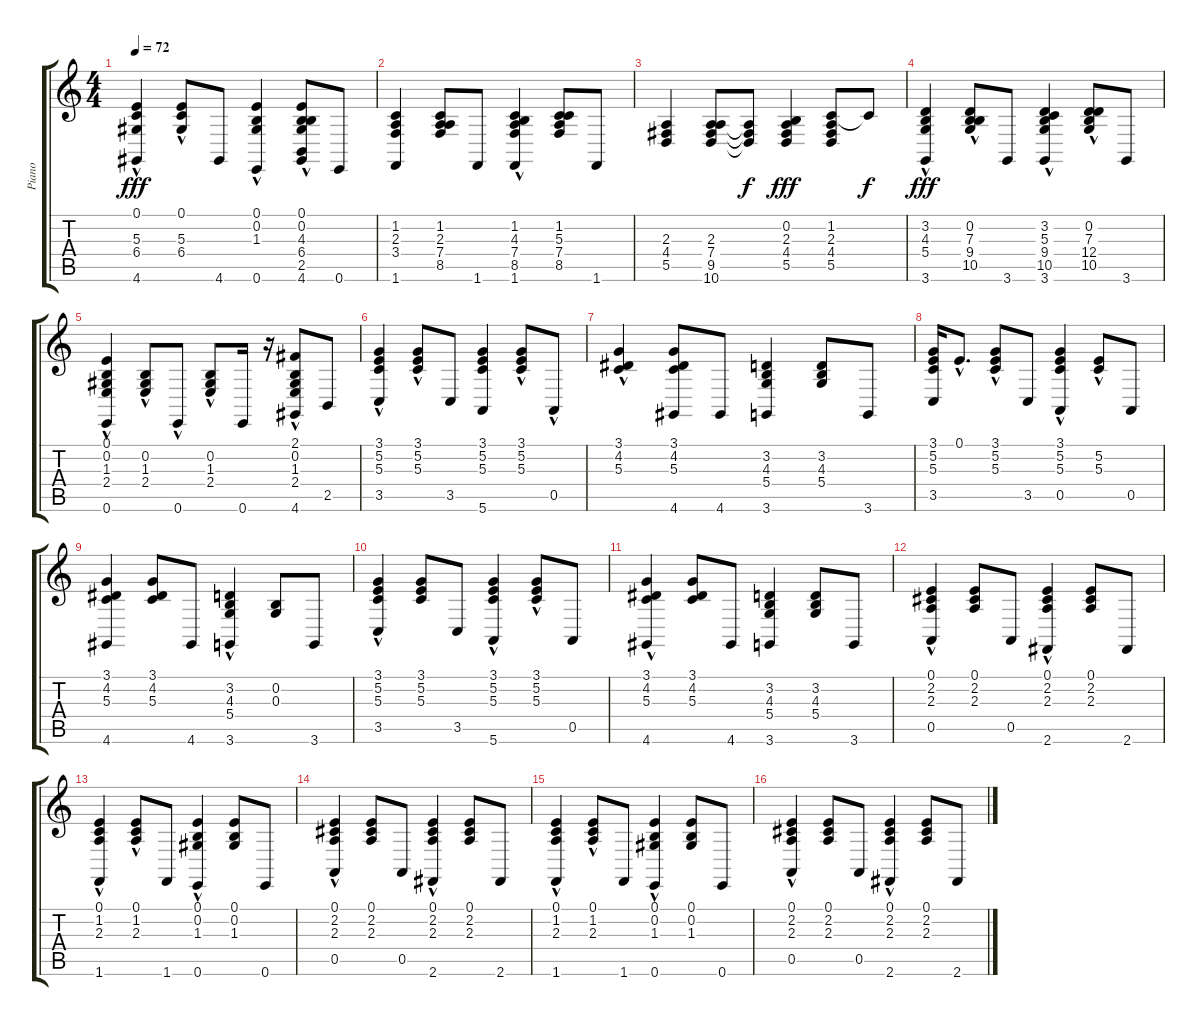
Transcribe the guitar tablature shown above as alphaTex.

\track ("Piano" "Piano") {instrument acousticgrandpiano}
\staff {score tabs}
\tuning (E4 B3 G3 D3 A2 E2) {hide}
\ts (4 4)
\tempo 72
\clef g2
\ks c
(0.1{hac} 5.3 6.4 4.6).4{dy fff} (0.1{hac} 5.3 6.4{hac}).8 4.6.8 (0.1{hac} 0.2 1.3 0.6).4 (0.1 0.2{hac} 4.3{hac} 6.4 2.5 4.6).8 0.6.8 |
(1.2 2.3 3.4 1.6).4 (1.2 2.3 7.4 8.5).8 1.6.8 (1.2{hac} 4.3{hac} 7.4{hac} 8.5{hac} 1.6).4 (1.2 5.3 7.4 8.5).8 1.6.8 |
(2.3 4.4 5.5).4 (2.3 7.4 9.5 10.6).8 (7.4{t} 9.5{t} 10.6{t}).8{dy f} (0.2 2.3 4.4 5.5).4{dy fff} (1.2 2.3 4.4 5.5).8 1.2{t}.8{dy f} |
(3.2{hac} 4.3{hac} 5.4{hac} 3.6).4{dy fff} (0.2 7.3{hac} 9.4{hac} 10.5{hac}).8 3.6.8 (3.2{hac} 5.3 9.4{hac} 10.5{hac} 3.6).4 (0.2 7.3 12.4{hac} 10.5).8 3.6.8 |
(0.1{hac} 0.2{hac} 1.3{hac} 2.4{hac} 0.6).4 (0.2{hac} 1.3{hac} 2.4{hac}).8 0.6{hac}.8 (0.2{hac} 1.3{hac} 2.4{hac}).8 0.6.16 r.16 (2.1{hac} 0.2 1.3 2.4 4.6{hac}).8 2.5.8 |
(3.1{hac} 5.2{hac} 5.3 3.5).4 (3.1{hac} 5.2{hac} 5.3{hac}).8 3.5.8 (3.1 5.2 5.3 5.6).4 (3.1{hac} 5.2 5.3{hac}).8 0.5{hac}.8 |
(3.1{hac} 4.2 5.3).4 (3.1 4.2 5.3 4.6).8 4.6.8 (3.2 4.3 5.4 3.6).4 (3.2 4.3 5.4).8 3.6.8 |
(3.1 5.2 5.3 3.5).16 0.1{hac}.8{d} (3.1 5.2{hac} 5.3).8 3.5.8 (3.1{hac} 5.2 5.3 0.5).4 (5.2{hac} 5.3{hac}).8 0.5.8 |
(3.1 4.2 5.3 4.6).4 (3.1 4.2 5.3).8 4.6.8 (3.2{hac} 4.3 5.4 3.6).4 (0.2 0.3).8 3.6.8 |
(3.1 5.2 5.3 3.5{hac}).4 (3.1 5.2 5.3).8 3.5.8 (3.1{hac} 5.2{hac} 5.3{hac} 5.6).4 (3.1{hac} 5.2{hac} 5.3{hac}).8 0.5.8 |
(3.1{hac} 4.2 5.3 4.6).4 (3.1 4.2 5.3).8 4.6.8 (3.2 4.3 5.4 3.6).4 (3.2 4.3 5.4).8 3.6.8 |
(0.1 2.2 2.3 0.5{hac}).4 (0.1 2.2 2.3).8 0.5.8 (0.1{hac} 2.2{hac} 2.3{hac} 2.6).4 (0.1 2.2 2.3).8 2.6.8 |
(0.1 1.2 2.3 1.6{hac}).4 (0.1{hac} 1.2{hac} 2.3).8 1.6.8 (0.1{hac} 0.2 1.3{hac} 0.6).4 (0.1 0.2 1.3).8 0.6.8 |
(0.1 2.2 2.3 0.5{hac}).4 (0.1 2.2 2.3).8 0.5.8 (0.1{hac} 2.2{hac} 2.3{hac} 2.6).4 (0.1 2.2 2.3).8 2.6.8 |
(0.1 1.2 2.3 1.6{hac}).4 (0.1{hac} 1.2{hac} 2.3).8 1.6.8 (0.1{hac} 0.2 1.3{hac} 0.6).4 (0.1 0.2 1.3).8 0.6.8 |
(0.1 2.2 2.3 0.5{hac}).4 (0.1 2.2 2.3).8 0.5.8 (0.1{hac} 2.2{hac} 2.3{hac} 2.6).4 (0.1 2.2 2.3).8 2.6.8
